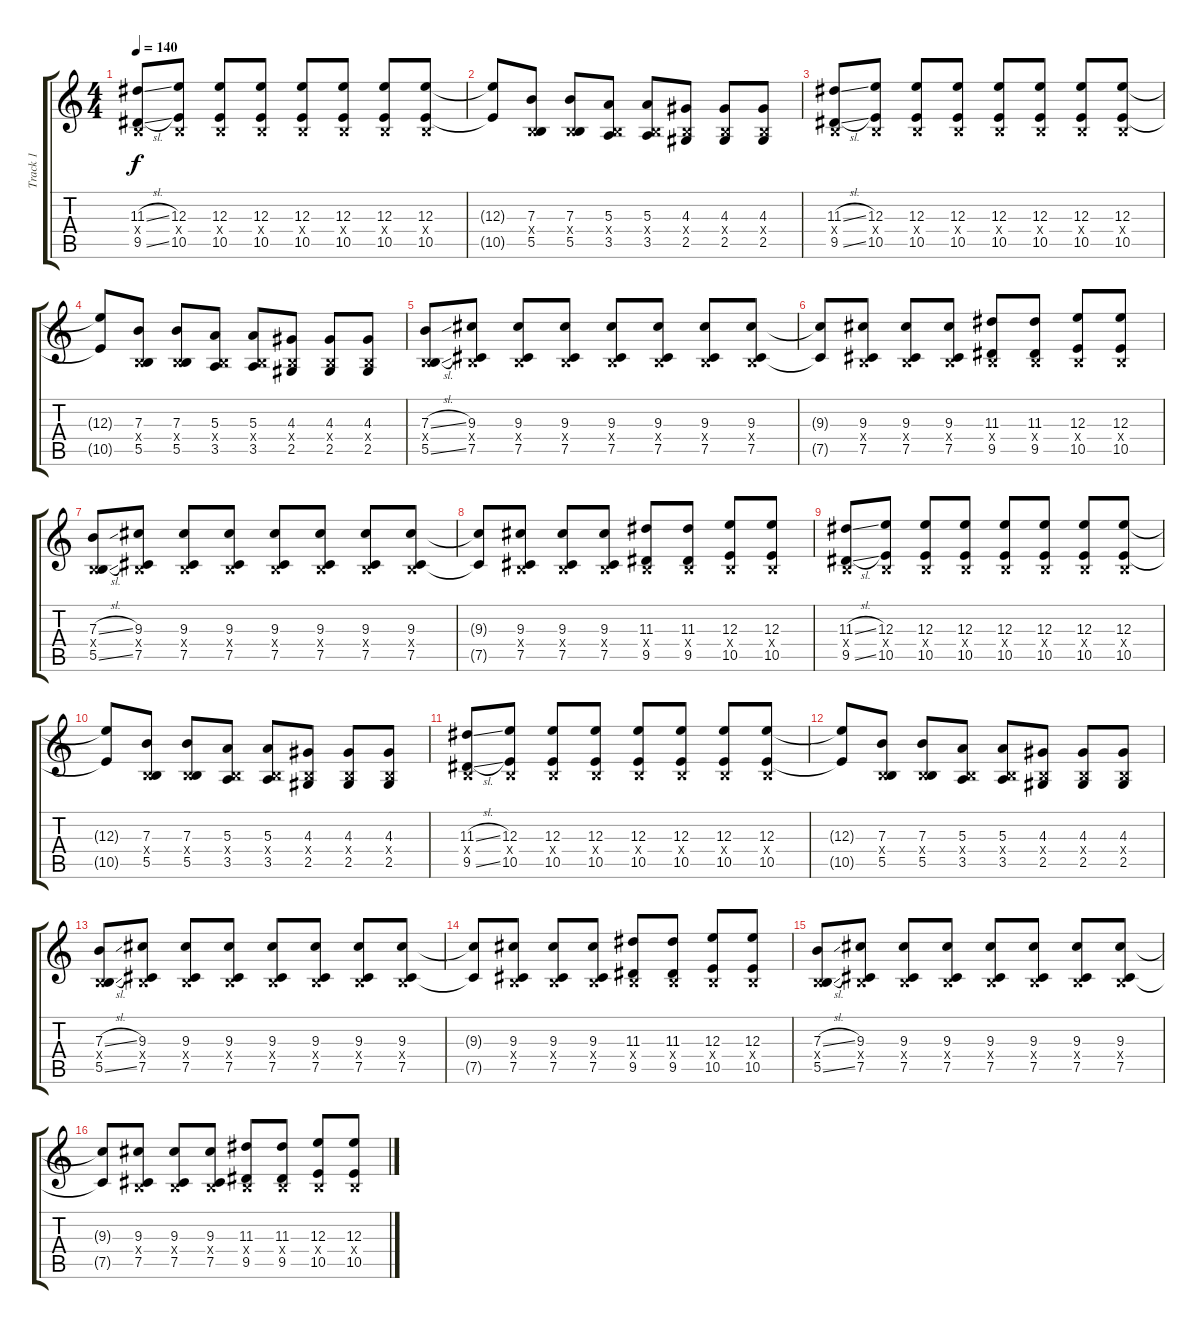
\track ("Track 1" "Track 1") {instrument acousticguitarsteel}
\staff {score tabs}
\tuning (Db4 Ab3 E3 B2 Gb2 Db2) {hide}
\ts (4 4)
\tempo 140
\clef g2
\ks c
(11.3{sl} 0.4{x} 9.5{sl}).8{dy f volume 13} (12.3 0.4{x} 10.5).8 (12.3 0.4{x} 10.5).8 (12.3 0.4{x} 10.5).8 (12.3 0.4{x} 10.5).8 (12.3 0.4{x} 10.5).8 (12.3 0.4{x} 10.5).8 (12.3 0.4{x} 10.5).8 |
(12.3{t} 10.5{t}).8 (7.3 0.4{x} 5.5).8 (7.3 0.4{x} 5.5).8 (5.3 0.4{x} 3.5).8 (5.3 0.4{x} 3.5).8 (4.3 0.4{x} 2.5).8 (4.3 0.4{x} 2.5).8 (4.3 0.4{x} 2.5).8 |
(11.3{sl} 0.4{x} 9.5{sl}).8 (12.3 0.4{x} 10.5).8 (12.3 0.4{x} 10.5).8 (12.3 0.4{x} 10.5).8 (12.3 0.4{x} 10.5).8 (12.3 0.4{x} 10.5).8 (12.3 0.4{x} 10.5).8 (12.3 0.4{x} 10.5).8 |
(12.3{t} 10.5{t}).8 (7.3 0.4{x} 5.5).8 (7.3 0.4{x} 5.5).8 (5.3 0.4{x} 3.5).8 (5.3 0.4{x} 3.5).8 (4.3 0.4{x} 2.5).8 (4.3 0.4{x} 2.5).8 (4.3 0.4{x} 2.5).8 |
(7.3{sl} 0.4{x} 5.5{sl}).8 (9.3 0.4{x} 7.5).8 (9.3 0.4{x} 7.5).8 (9.3 0.4{x} 7.5).8 (9.3 0.4{x} 7.5).8 (9.3 0.4{x} 7.5).8 (9.3 0.4{x} 7.5).8 (9.3 0.4{x} 7.5).8 |
(9.3{t} 7.5{t}).8 (9.3 0.4{x} 7.5).8 (9.3 0.4{x} 7.5).8 (9.3 0.4{x} 7.5).8 (11.3 0.4{x} 9.5).8 (11.3 0.4{x} 9.5).8 (12.3 0.4{x} 10.5).8 (12.3 0.4{x} 10.5).8 |
(7.3{sl} 0.4{x} 5.5{sl}).8 (9.3 0.4{x} 7.5).8 (9.3 0.4{x} 7.5).8 (9.3 0.4{x} 7.5).8 (9.3 0.4{x} 7.5).8 (9.3 0.4{x} 7.5).8 (9.3 0.4{x} 7.5).8 (9.3 0.4{x} 7.5).8 |
(9.3{t} 7.5{t}).8 (9.3 0.4{x} 7.5).8 (9.3 0.4{x} 7.5).8 (9.3 0.4{x} 7.5).8 (11.3 0.4{x} 9.5).8 (11.3 0.4{x} 9.5).8 (12.3 0.4{x} 10.5).8 (12.3 0.4{x} 10.5).8 |
(11.3{sl} 0.4{x} 9.5{sl}).8{volume 13} (12.3 0.4{x} 10.5).8 (12.3 0.4{x} 10.5).8 (12.3 0.4{x} 10.5).8 (12.3 0.4{x} 10.5).8 (12.3 0.4{x} 10.5).8 (12.3 0.4{x} 10.5).8 (12.3 0.4{x} 10.5).8 |
(12.3{t} 10.5{t}).8 (7.3 0.4{x} 5.5).8 (7.3 0.4{x} 5.5).8 (5.3 0.4{x} 3.5).8 (5.3 0.4{x} 3.5).8 (4.3 0.4{x} 2.5).8 (4.3 0.4{x} 2.5).8 (4.3 0.4{x} 2.5).8 |
(11.3{sl} 0.4{x} 9.5{sl}).8 (12.3 0.4{x} 10.5).8 (12.3 0.4{x} 10.5).8 (12.3 0.4{x} 10.5).8 (12.3 0.4{x} 10.5).8 (12.3 0.4{x} 10.5).8 (12.3 0.4{x} 10.5).8 (12.3 0.4{x} 10.5).8 |
(12.3{t} 10.5{t}).8 (7.3 0.4{x} 5.5).8 (7.3 0.4{x} 5.5).8 (5.3 0.4{x} 3.5).8 (5.3 0.4{x} 3.5).8 (4.3 0.4{x} 2.5).8 (4.3 0.4{x} 2.5).8 (4.3 0.4{x} 2.5).8 |
(7.3{sl} 0.4{x} 5.5{sl}).8 (9.3 0.4{x} 7.5).8 (9.3 0.4{x} 7.5).8 (9.3 0.4{x} 7.5).8 (9.3 0.4{x} 7.5).8 (9.3 0.4{x} 7.5).8 (9.3 0.4{x} 7.5).8 (9.3 0.4{x} 7.5).8 |
(9.3{t} 7.5{t}).8 (9.3 0.4{x} 7.5).8 (9.3 0.4{x} 7.5).8 (9.3 0.4{x} 7.5).8 (11.3 0.4{x} 9.5).8 (11.3 0.4{x} 9.5).8 (12.3 0.4{x} 10.5).8 (12.3 0.4{x} 10.5).8 |
(7.3{sl} 0.4{x} 5.5{sl}).8 (9.3 0.4{x} 7.5).8 (9.3 0.4{x} 7.5).8 (9.3 0.4{x} 7.5).8 (9.3 0.4{x} 7.5).8 (9.3 0.4{x} 7.5).8 (9.3 0.4{x} 7.5).8 (9.3 0.4{x} 7.5).8 |
(9.3{t} 7.5{t}).8 (9.3 0.4{x} 7.5).8 (9.3 0.4{x} 7.5).8 (9.3 0.4{x} 7.5).8 (11.3 0.4{x} 9.5).8 (11.3 0.4{x} 9.5).8 (12.3 0.4{x} 10.5).8 (12.3 0.4{x} 10.5).8
